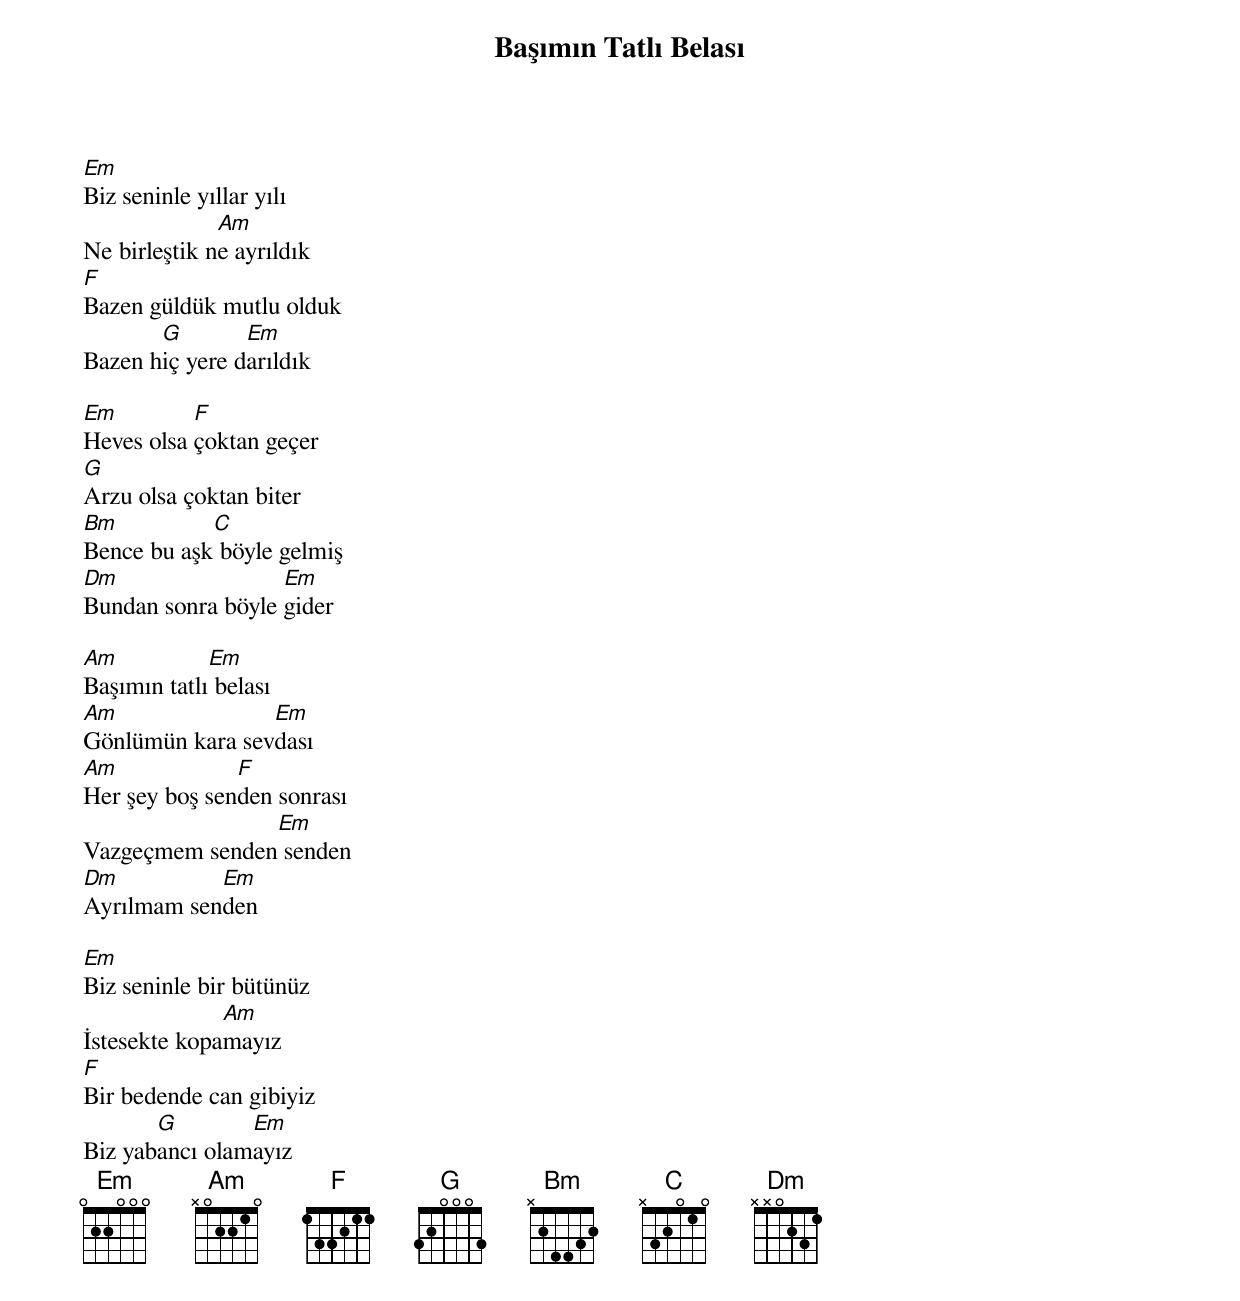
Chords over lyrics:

{title: Başımın Tatlı Belası}
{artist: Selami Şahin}

Em
Biz seninle yıllar yılı
              Am
Ne birleştik ne ayrıldık
F
Bazen güldük mutlu olduk
       G        Em
Bazen hiç yere darıldık

Em         F
Heves olsa çoktan geçer
G
Arzu olsa çoktan biter
Bm          C
Bence bu aşk böyle gelmiş
Dm                 Em
Bundan sonra böyle gider

Am           Em
Başımın tatlı belası
Am               Em
Gönlümün kara sevdası
Am             F
Her şey boş senden sonrası
                Em
Vazgeçmem senden senden
Dm          Em
Ayrılmam senden

Em
Biz seninle bir bütünüz
              Am
İstesekte kopamayız
F
Bir bedende can gibiyiz
       G        Em
Biz yabancı olamayız
